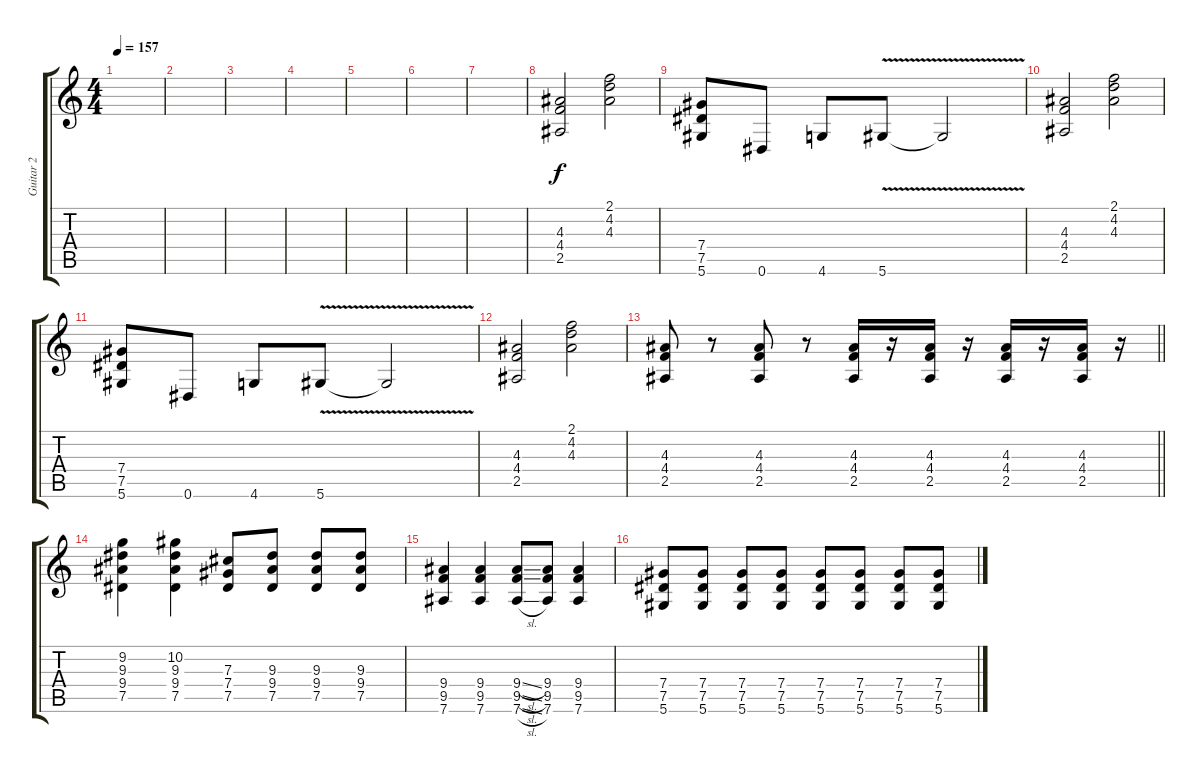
\track ("Guitar 2" "Guitar 2") {instrument overdrivenguitar bank 255}
\staff {score tabs}
\tuning (Eb4 Bb3 Gb3 Db3 Ab2 Eb2) {hide}
\ts (4 4)
\tempo 157
\clef g2
\ks c
|
|
|
|
|
|
|
(4.3 4.4 2.5).2 (2.1 4.2 4.3).2 |
(7.4 7.5 5.6).8 0.6.8 4.6.8 5.6{v}.8 5.6{t}.2 |
(4.3 4.4 2.5).2 (2.1 4.2 4.3).2 |
(7.4 7.5 5.6).8 0.6.8 4.6.8 5.6{v}.8 5.6{t}.2 |
(4.3 4.4 2.5).2 (2.1 4.2 4.3).2 |
\barLineRight lightlight
(4.3 4.4 2.5).8 r.8 (4.3 4.4 2.5).8 r.8 (4.3 4.4 2.5).16 r.16 (4.3 4.4 2.5).16 r.16 (4.3 4.4 2.5).16 r.16 (4.3 4.4 2.5).16 r.16 |
(9.2 9.3 9.4 7.5).4 (10.2 9.3 9.4 7.5).4 (7.3 7.4 7.5).8 (9.3 9.4 7.5).8 (9.3 9.4 7.5).8 (9.3 9.4 7.5).8 |
(9.4 9.5 7.6).4 (9.4 9.5 7.6).4 (9.4{sl} 9.5{sl} 7.6{sl}).8 (9.4 9.5 7.6).8 (9.4 9.5 7.6).4 |
(7.4 7.5 5.6).8 (7.4 7.5 5.6).8 (7.4 7.5 5.6).8 (7.4 7.5 5.6).8 (7.4 7.5 5.6).8 (7.4 7.5 5.6).8 (7.4 7.5 5.6).8 (7.4 7.5 5.6).8
